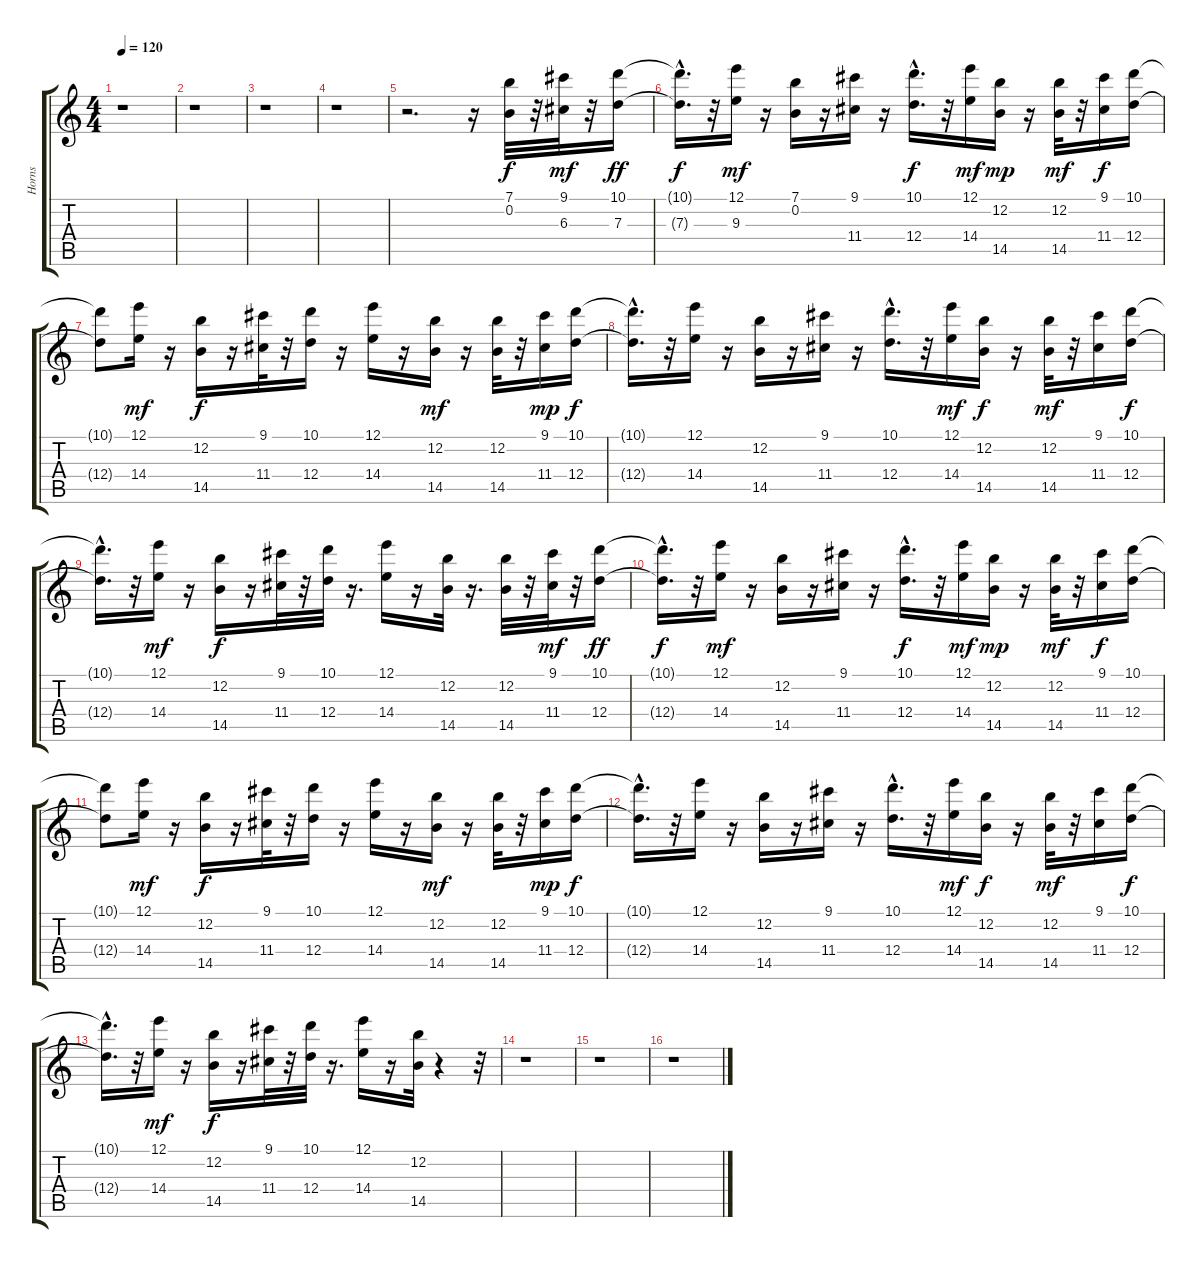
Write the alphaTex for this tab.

\track ("Horns" "Horns") {instrument synthbass1}
\staff {score tabs}
\tuning (E4 B3 G3 D3 A2 E2) {hide}
\ts (4 4)
\tempo 120
\clef g2
\ks c
r.1{dy ff} |
r.1 |
r.1 |
r.1 |
r.2{d} r.16 (7.1 0.2).32{dy f} r.32 (9.1 6.3).32{dy mf} r.32 (10.1 7.3).16{dy ff} |
(10.1{hac t} 7.3{hac t}).16{d dy f} r.32 (12.1 9.3).16{dy mf} r.16 (7.1 0.2).16 r.16 (9.1 11.4).16 r.16 (10.1{hac} 12.4{hac}).16{d dy f} r.32 (12.1 14.4).16{dy mf} (12.2 14.5).16{dy mp} r.16 (12.2 14.5).32{dy mf} r.32 (9.1 11.4).16{dy f} (10.1 12.4).16 |
(10.1{t} 12.4{t}).8 (12.1 14.4).16{dy mf} r.16 (12.2 14.5).16{dy f} r.16 (9.1 11.4).32 r.32 (10.1 12.4).16 r.16 (12.1 14.4).16 r.16 (12.2 14.5).16{dy mf} r.16 (12.2 14.5).32 r.32 (9.1 11.4).16{dy mp} (10.1 12.4).16{dy f} |
(10.1{hac t} 12.4{hac t}).16{d} r.32 (12.1 14.4).16 r.16 (12.2 14.5).16 r.16 (9.1 11.4).16 r.16 (10.1{hac} 12.4{hac}).16{d} r.32 (12.1 14.4).16{dy mf} (12.2 14.5).16{dy f} r.16 (12.2 14.5).32{dy mf} r.32 (9.1 11.4).16 (10.1 12.4).16{dy f} |
(10.1{hac t} 12.4{hac t}).16{d} r.32 (12.1 14.4).16{dy mf} r.16 (12.2 14.5).16{dy f} r.16 (9.1 11.4).32 r.32 (10.1 12.4).32 r.16{d} (12.1 14.4).16 r.16 (12.2 14.5).32 r.16{d} (12.2 14.5).32 r.32 (9.1 11.4).32{dy mf} r.32 (10.1 12.4).16{dy ff} |
(10.1{hac t} 12.4{hac t}).16{d dy f} r.32 (12.1 14.4).16{dy mf} r.16 (12.2 14.5).16 r.16 (9.1 11.4).16 r.16 (10.1{hac} 12.4{hac}).16{d dy f} r.32 (12.1 14.4).16{dy mf} (12.2 14.5).16{dy mp} r.16 (12.2 14.5).32{dy mf} r.32 (9.1 11.4).16{dy f} (10.1 12.4).16 |
(10.1{t} 12.4{t}).8 (12.1 14.4).16{dy mf} r.16 (12.2 14.5).16{dy f} r.16 (9.1 11.4).32 r.32 (10.1 12.4).16 r.16 (12.1 14.4).16 r.16 (12.2 14.5).16{dy mf} r.16 (12.2 14.5).32 r.32 (9.1 11.4).16{dy mp} (10.1 12.4).16{dy f} |
(10.1{hac t} 12.4{hac t}).16{d} r.32 (12.1 14.4).16 r.16 (12.2 14.5).16 r.16 (9.1 11.4).16 r.16 (10.1{hac} 12.4{hac}).16{d} r.32 (12.1 14.4).16{dy mf} (12.2 14.5).16{dy f} r.16 (12.2 14.5).32{dy mf} r.32 (9.1 11.4).16 (10.1 12.4).16{dy f} |
(10.1{hac t} 12.4{hac t}).16{d} r.32 (12.1 14.4).16{dy mf} r.16 (12.2 14.5).16{dy f} r.16 (9.1 11.4).32 r.32 (10.1 12.4).32 r.16{d} (12.1 14.4).16 r.16 (12.2 14.5).32 r.4 r.32 |
r.1 |
r.1 |
r.1
